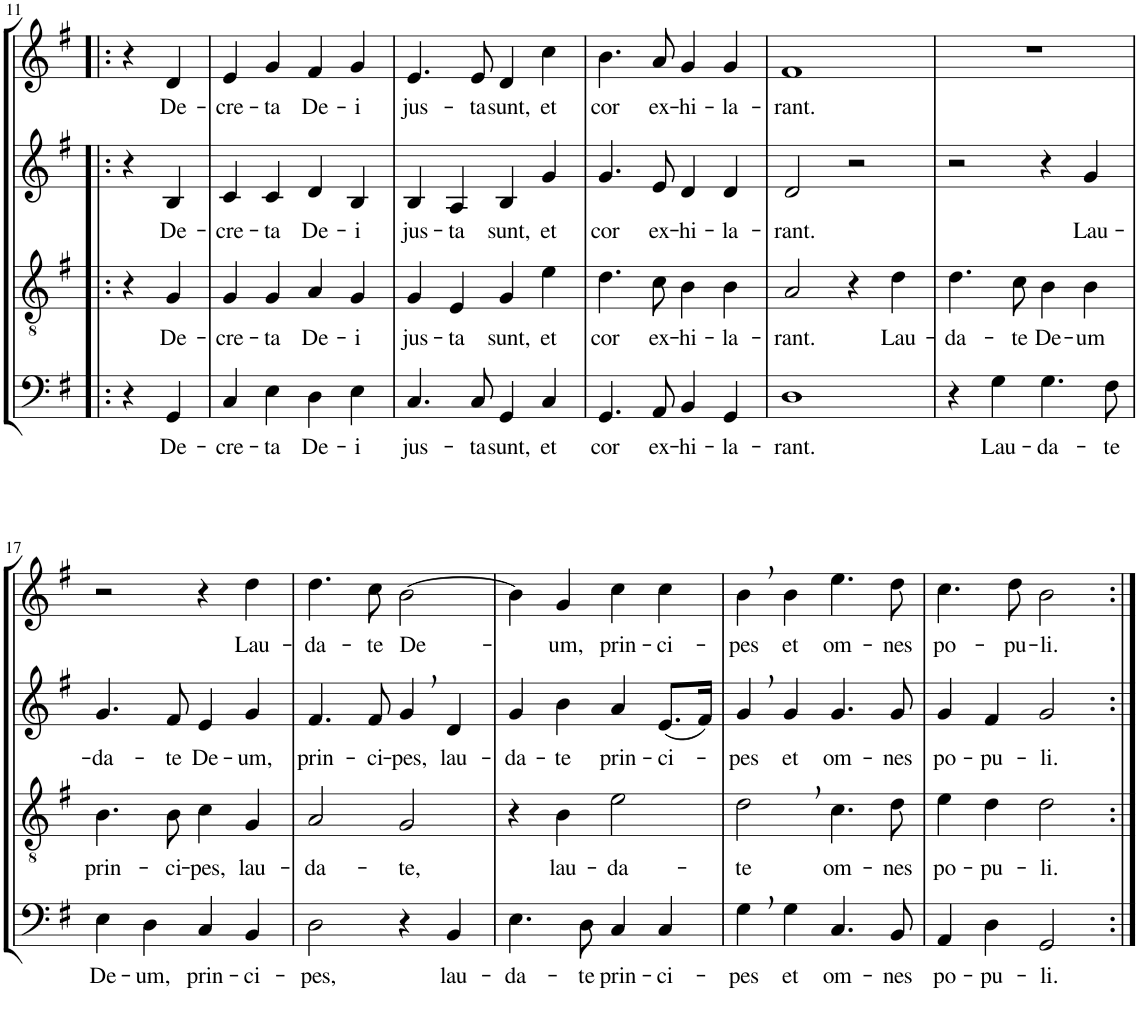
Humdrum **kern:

**kern	**text	**kern	**text	**kern	**text	**kern	**text
*part4	*part4	*part3	*part3	*part2	*part2	*part1	*part1
*staff4	*staff4	*staff3	*staff3	*staff2	*staff2	*staff1	*staff1
*I"Bassi	*	*I"Tenori	*	*I"Contralti	*	*I"Soprani	*
!!LO:PB:g=z
*clefF4	*	*clefGv2	*	*clefG2	*	*clefG2	*
*k[f#]	*	*k[f#]	*	*k[f#]	*	*k[f#]	*
*G:	*	*G:	*	*G:	*	*G:	*
*M4/4	*	*M4/4	*	*M4/4	*	*M4/4	*
=11!|:	=11!|:	=11!|:	=11!|:	=11!|:	=11!|:	=11!|:	=11!|:
4r	.	4r	.	4r	.	4r	.
!	!LO:LY:b	!	!LO:LY:b	!	!LO:LY:b	!	!LO:LY:b
4GG/	De-	4G/	De-	4B/	De-	4d/	De-
=12	=12	=12	=12	=12	=12	=12	=12
!	!LO:LY:b	!	!LO:LY:b	!	!LO:LY:b	!	!LO:LY:b
4C/	-cre-	4G/	-cre-	4c/	-cre-	4e/	-cre-
!	!LO:LY:b	!	!LO:LY:b	!	!LO:LY:b	!	!LO:LY:b
4E\	-ta	4G/	-ta	4c/	-ta	4g/	-ta
!	!LO:LY:b	!	!LO:LY:b	!	!LO:LY:b	!	!LO:LY:b
4D\	De-	4A/	De-	4d/	De-	4f#/	De-
!	!LO:LY:b	!	!LO:LY:b	!	!LO:LY:b	!	!LO:LY:b
4E\	-i	4G/	-i	4B/	-i	4g/	-i
=13	=13	=13	=13	=13	=13	=13	=13
!	!LO:LY:b	!	!LO:LY:b	!	!LO:LY:b	!	!LO:LY:b
4.C/	jus-	4G/	jus-	4B/	jus-	4.e/	jus-
!	!	!	!LO:LY:b	!	!LO:LY:b	!	!
.	.	4E/	-ta	4A/	-ta	.	.
!	!LO:LY:b	!	!	!	!	!	!LO:LY:b
8C/	-ta	.	.	.	.	8e/	-ta
!	!LO:LY:b	!	!LO:LY:b	!	!LO:LY:b	!	!LO:LY:b
4GG/	sunt,	4G/	sunt,	4B/	sunt,	4d/	sunt,
!	!LO:LY:b	!	!LO:LY:b	!	!LO:LY:b	!	!LO:LY:b
4C/	et	4e\	et	4g/	et	4cc\	et
=14	=14	=14	=14	=14	=14	=14	=14
!	!LO:LY:b	!	!LO:LY:b	!	!LO:LY:b	!	!LO:LY:b
4.GG/	cor	4.d\	cor	4.g/	cor	4.b\	cor
!	!LO:LY:b	!	!LO:LY:b	!	!LO:LY:b	!	!LO:LY:b
8AA/	ex-	8c\	ex-	8e/	ex-	8a/	ex-
!	!LO:LY:b	!	!LO:LY:b	!	!LO:LY:b	!	!LO:LY:b
4BB/	-hi-	4B\	-hi-	4d/	-hi-	4g/	-hi-
!	!LO:LY:b	!	!LO:LY:b	!	!LO:LY:b	!	!LO:LY:b
4GG/	-la-	4B\	-la-	4d/	-la-	4g/	-la-
=15	=15	=15	=15	=15	=15	=15	=15
!	!LO:LY:b	!	!LO:LY:b	!	!LO:LY:b	!	!LO:LY:b
1D	-rant.	2A/	-rant.	2d/	-rant.	1f#	-rant.
.	.	4r	.	2r	.	.	.
!	!	!	!LO:LY:b	!	!	!	!
.	.	4d\	Lau-	.	.	.	.
=16	=16	=16	=16	=16	=16	=16	=16
!	!	!	!LO:LY:b	!	!	!	!
4r	.	4.d\	-da-	2r	.	1r	.
!	!LO:LY:b	!	!	!	!	!	!
4G\	Lau-	.	.	.	.	.	.
!	!	!	!LO:LY:b	!	!	!	!
.	.	8c\	-te	.	.	.	.
!	!LO:LY:b	!	!LO:LY:b	!	!	!	!
4.G\	-da-	4B\	De-	4r	.	.	.
!	!	!	!LO:LY:b	!	!LO:LY:b	!	!
.	.	4B\	-um	4g/	Lau-	.	.
!	!LO:LY:b	!	!	!	!	!	!
8F#\	-te	.	.	.	.	.	.
!!LO:LB:g=z
=17	=17	=17	=17	=17	=17	=17	=17
!	!LO:LY:b	!	!LO:LY:b	!	!LO:LY:b	!	!
4E\	De-	4.B\	prin-	4.g/	-da-	2r	.
!	!LO:LY:b	!	!	!	!	!	!
4D\	-um,	.	.	.	.	.	.
!	!	!	!LO:LY:b	!	!LO:LY:b	!	!
.	.	8B\	-ci-	8f#/	-te	.	.
!	!LO:LY:b	!	!LO:LY:b	!	!LO:LY:b	!	!
4C/	prin-	4c\	-pes,	4e/	De-	4r	.
!	!LO:LY:b	!	!LO:LY:b	!	!LO:LY:b	!	!LO:LY:b
4BB/	-ci-	4G/	lau-	4g/	-um,	4dd\	Lau-
=18	=18	=18	=18	=18	=18	=18	=18
!	!LO:LY:b	!	!LO:LY:b	!	!LO:LY:b	!	!LO:LY:b
2D\	-pes,	2A/	-da-	4.f#/	prin-	4.dd\	-da-
!	!	!	!	!	!LO:LY:b	!	!LO:LY:b
.	.	.	.	8f#/	-ci-	8cc\	-te
!	!	!	!LO:LY:b	!	!LO:LY:b	!	!LO:LY:b
4r	.	2G/	-te,	4g,/	-pes,	[2b\	De-
!	!LO:LY:b	!	!	!	!LO:LY:b	!	!
4BB/	lau-	.	.	4d/	lau-	.	.
=19	=19	=19	=19	=19	=19	=19	=19
!	!LO:LY:b	!	!	!	!LO:LY:b	!	!
4.E\	-da-	4r	.	4g/	-da-	4b\]	.
!	!	!	!LO:LY:b	!	!LO:LY:b	!	!LO:LY:b
.	.	4B\	lau-	4b\	-te	4g/	-um,
!	!LO:LY:b	!	!	!	!	!	!
8D\	-te	.	.	.	.	.	.
!	!LO:LY:b	!	!LO:LY:b	!	!LO:LY:b	!	!LO:LY:b
4C/	prin-	2e\	-da-	4a/	prin-	4cc\	prin-
!	!LO:LY:b	!	!	!	!LO:LY:b	!	!LO:LY:b
4C/	-ci-	.	.	(8.e/L	-ci-	4cc\	-ci-
.	.	.	.	16f#/Jk)	.	.	.
=20	=20	=20	=20	=20	=20	=20	=20
!	!LO:LY:b	!	!LO:LY:b	!	!LO:LY:b	!	!LO:LY:b
4G,\	-pes	2d,\	-te	4g,/	-pes	4b,\	-pes
!	!LO:LY:b	!	!	!	!LO:LY:b	!	!LO:LY:b
4G\	et	.	.	4g/	et	4b\	et
!	!LO:LY:b	!	!LO:LY:b	!	!LO:LY:b	!	!LO:LY:b
4.C/	om-	4.c\	om-	4.g/	om-	4.ee\	om-
!	!LO:LY:b	!	!LO:LY:b	!	!LO:LY:b	!	!LO:LY:b
8BB/	-nes	8d\	-nes	8g/	-nes	8dd\	-nes
=21	=21	=21	=21	=21	=21	=21	=21
!	!LO:LY:b	!	!LO:LY:b	!	!LO:LY:b	!	!LO:LY:b
4AA/	po-	4e\	po-	4g/	po-	4.cc\	po-
!	!LO:LY:b	!	!LO:LY:b	!	!LO:LY:b	!	!
4D\	-pu-	4d\	-pu-	4f#/	-pu-	.	.
!	!	!	!	!	!	!	!LO:LY:b
.	.	.	.	.	.	8dd\	-pu-
!	!LO:LY:b	!	!LO:LY:b	!	!LO:LY:b	!	!LO:LY:b
2GG/	-li.	2d\	-li.	2g/	-li.	2b\	-li.
=:|!	=:|!	=:|!	=:|!	=:|!	=:|!	=:|!	=:|!
*-	*-	*-	*-	*-	*-	*-	*-
